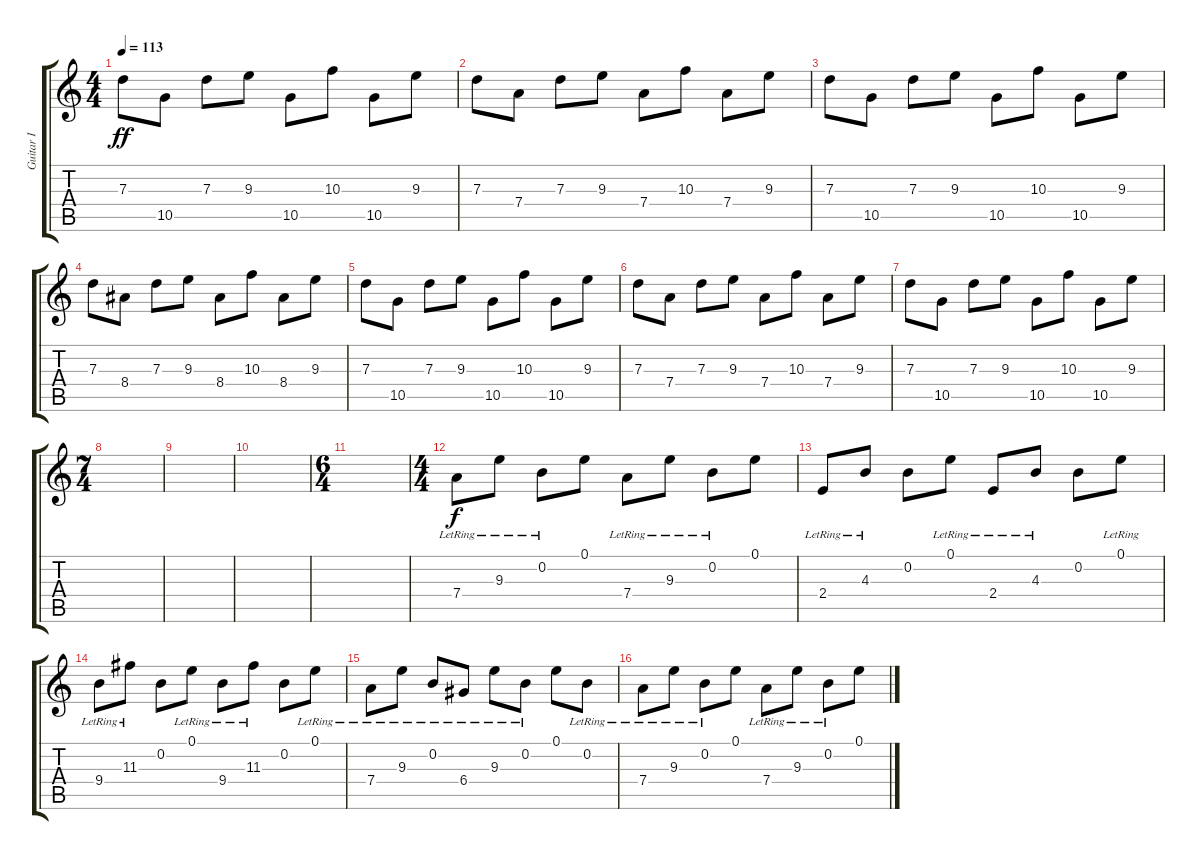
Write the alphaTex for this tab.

\track ("Guitar I" "Guitar I") {instrument distortionguitar}
\staff {score tabs}
\tuning (E4 B3 G3 D3 A2 E2) {hide}
\ts (4 4)
\tempo 113
\clef g2
\ks c
7.3.8{dy ff} 10.5.8 7.3.8 9.3.8 10.5.8 10.3.8 10.5.8 9.3.8 |
7.3.8 7.4.8 7.3.8 9.3.8 7.4.8 10.3.8 7.4.8 9.3.8 |
7.3.8 10.5.8 7.3.8 9.3.8 10.5.8 10.3.8 10.5.8 9.3.8 |
7.3.8 8.4.8 7.3.8 9.3.8 8.4.8 10.3.8 8.4.8 9.3.8 |
7.3.8 10.5.8 7.3.8 9.3.8 10.5.8 10.3.8 10.5.8 9.3.8 |
7.3.8 7.4.8 7.3.8 9.3.8 7.4.8 10.3.8 7.4.8 9.3.8 |
7.3.8 10.5.8 7.3.8 9.3.8 10.5.8 10.3.8 10.5.8 9.3.8 |
\ts (7 4)
|
|
|
\ts (6 4)
|
\ts (4 4)
7.4{lr}.8{dy f} 9.3{lr}.8 0.2{lr}.8 0.1.8 7.4{lr}.8 9.3{lr}.8 0.2{lr}.8 0.1.8 |
2.4{lr}.8 4.3{lr}.8 0.2.8 0.1{lr}.8 2.4{lr}.8 4.3{lr}.8 0.2.8 0.1{lr}.8 |
9.4{lr}.8 11.3{lr}.8 0.2.8 0.1{lr}.8 9.4{lr}.8 11.3{lr}.8 0.2.8 0.1{lr}.8 |
7.4{lr}.8 9.3{lr}.8 0.2{lr}.8 6.4{lr}.8 9.3{lr}.8 0.2{lr}.8 0.1.8 0.2{lr}.8 |
7.4{lr}.8 9.3{lr}.8 0.2{lr}.8 0.1.8 7.4{lr}.8 9.3{lr}.8 0.2{lr}.8 0.1.8
